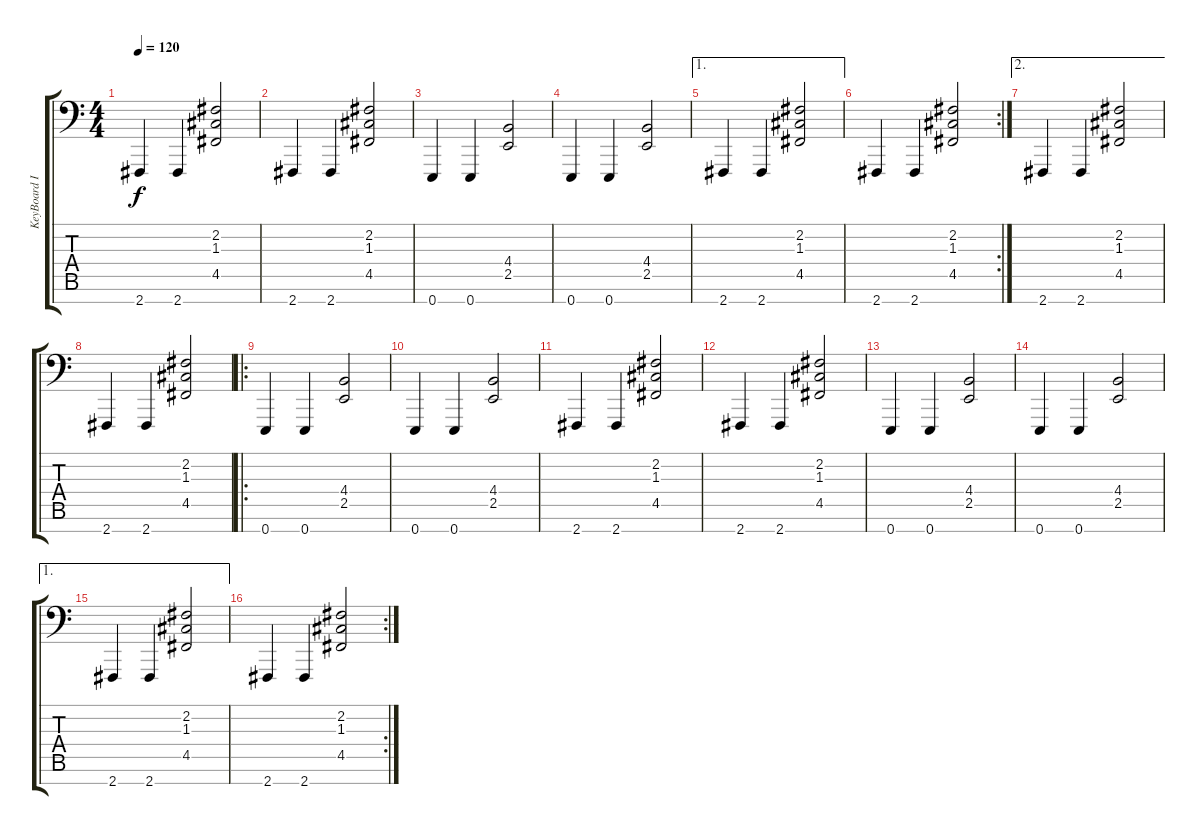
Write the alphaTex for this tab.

\track ("KeyBoard I" "KeyBoard I") {instrument stringensemble1}
\staff {score tabs}
\tuning (A3 E3 C3 G2 D2 A1 E1) {hide}
\ts (4 4)
\tempo 120
\clef f4
\ks c
2.7.4{dy f} 2.7.4 (2.2 1.3 4.5).2 |
2.7.4 2.7.4 (2.2 1.3 4.5).2 |
0.7.4 0.7.4 (4.4 2.5).2 |
0.7.4 0.7.4 (4.4 2.5).2 |
\ae 1
2.7.4 2.7.4 (2.2 1.3 4.5).2 |
\rc 2
2.7.4 2.7.4 (2.2 1.3 4.5).2 |
\ae 2
2.7.4 2.7.4 (2.2 1.3 4.5).2 |
2.7.4 2.7.4 (2.2 1.3 4.5).2 |
\ro
0.7.4 0.7.4 (4.4 2.5).2 |
0.7.4 0.7.4 (4.4 2.5).2 |
2.7.4 2.7.4 (2.2 1.3 4.5).2 |
2.7.4 2.7.4 (2.2 1.3 4.5).2 |
0.7.4 0.7.4 (4.4 2.5).2 |
0.7.4 0.7.4 (4.4 2.5).2 |
\ae 1
2.7.4 2.7.4 (2.2 1.3 4.5).2 |
\rc 2
2.7.4 2.7.4 (2.2 1.3 4.5).2
